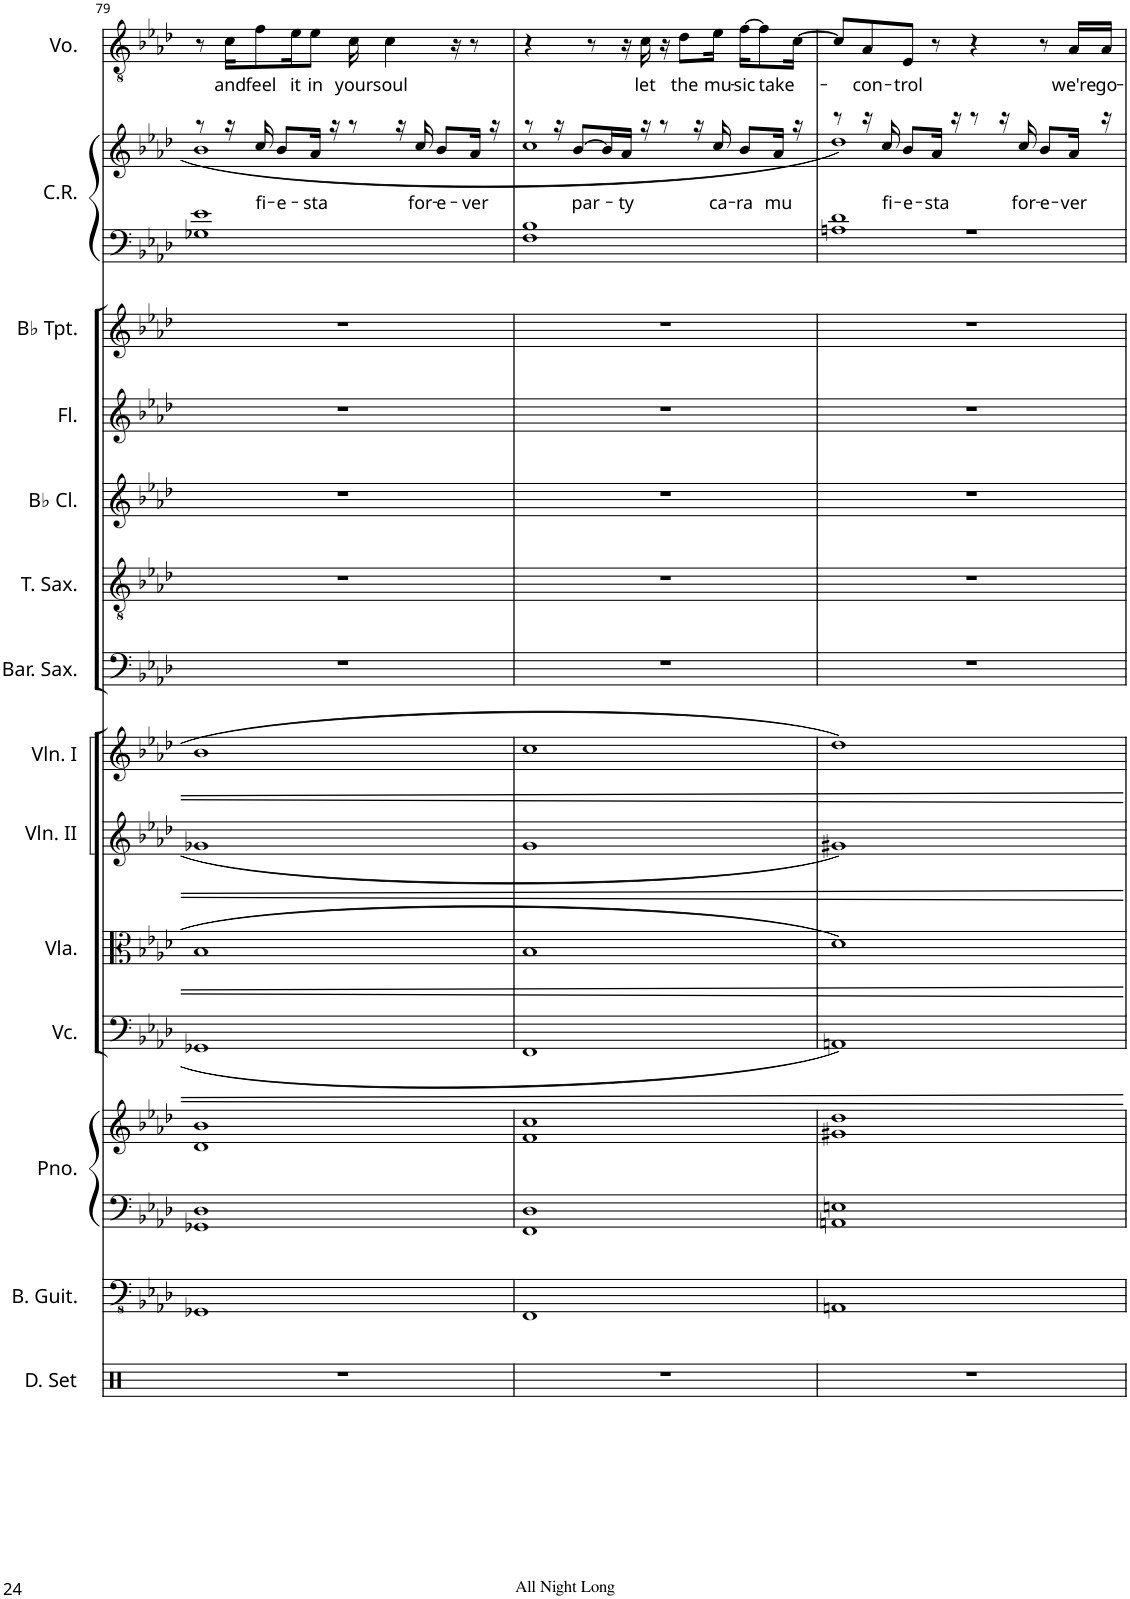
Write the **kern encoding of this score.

**kern	**kern	**kern	**kern	**kern	**kern	**kern	**kern	**kern	**kern	**kern	**kern	**kern	**kern	**kern	**text	**kern	**text
*part14	*part13	*part12	*part12	*part11	*part10	*part9	*part8	*part7	*part6	*part5	*part4	*part3	*part2	*part2	*part2	*part1	*part1
*staff16	*staff15	*staff14	*staff13	*staff12	*staff11	*staff10	*staff9	*staff8	*staff7	*staff6	*staff5	*staff4	*staff3	*staff2	*staff2	*staff1	*staff1
*I"Drumset	*I"Bass Guitar	*I"Piano	*	*I"Violoncello	*I"Viola	*I"Violin II	*I"Violin I	*I"Baritone Saxophone	*I"Tenor Saxophone	*I"Bb Clarinet	*I"Flute	*I"Bb Trumpet	*I"Choir Reduction	*	*	*I"Voice	*
*I'D. Set	*I'B. Guit.	*I'Pno.	*	*I'Vc.	*I'Vla.	*I'Vln. II	*I'Vln. I	*I'Bar. Sax.	*I'T. Sax.	*I'Bb Cl.	*I'Fl.	*I'Bb Tpt.	*I'C.R.	*	*	*I'Vo.	*
!!LO:PB:g=z
*clefX	*clefFv4	*clefF4	*clefG2	*clefF4	*clefC3	*clefG2	*clefG2	*clefF4	*clefGv2	*clefG2	*clefG2	*clefG2	*clefF4	*clefG2	*	*clefGv2	*
*	*	*	*	*	*	*	*	*ITrd12c21	*ITrd8c14	*ITrd1c2	*	*ITrd1c2	*	*	*	*	*
*k[]	*k[b-e-a-d-]	*k[b-e-a-d-]	*k[b-e-a-d-]	*k[b-e-a-d-]	*k[b-e-a-d-]	*k[b-e-a-d-]	*k[b-e-a-d-]	*k[b-e-a-d-]	*k[b-e-a-d-]	*k[b-e-a-d-]	*k[b-e-a-d-]	*k[b-e-a-d-]	*k[b-e-a-d-]	*k[b-e-a-d-]	*	*k[b-e-a-d-]	*
*M4/4	*M4/4	*M4/4	*M4/4	*M4/4	*M4/4	*M4/4	*M4/4	*M4/4	*M4/4	*M4/4	*M4/4	*M4/4	*M4/4	*M4/4	*	*M4/4	*
=79	=79	=79	=79	=79	=79	=79	=79	=79	=79	=79	=79	=79	=79	=79	=79	=79	=79
*	*	*	*	*	*	*	*	*	*	*	*	*	*	*^	*	*	*
1r	1GGG-X	1GG-X 1D-	1d- 1b-	1GG-X	1B-	1g-X	1b-	1r	1r	1r	1r	1r	1G-X 1e-	8r	1b-	.	8r	.
!	!	!	!	!	!	!	!	!	!	!	!	!	!	!	!	!	!	!LO:LY:b
.	.	.	.	.	.	.	.	.	.	.	.	.	.	16r	.	.	16c\KL	and
!	!	!	!	!	!	!	!	!	!	!	!	!	!	!	!	!LO:LY:b	!	!LO:LY:b
.	.	.	.	.	.	.	.	.	.	.	.	.	.	16cc/	.	fi-	8f\	feel
!	!	!	!	!	!	!	!	!	!	!	!	!	!	!	!	!LO:LY:b	!	!
.	.	.	.	.	.	.	.	.	.	.	.	.	.	8b-/L	.	-e-	.	.
!	!	!	!	!	!	!	!	!	!	!	!	!	!	!	!	!	!	!LO:LY:b
.	.	.	.	.	.	.	.	.	.	.	.	.	.	.	.	.	16e-\K	it
!	!	!	!	!	!	!	!	!	!	!	!	!	!	!	!	!LO:LY:b	!	!LO:LY:b
.	.	.	.	.	.	.	.	.	.	.	.	.	.	16a-/Jk	.	-sta	8e-\J	in
.	.	.	.	.	.	.	.	.	.	.	.	.	.	16r	.	.	.	.
!	!	!	!	!	!	!	!	!	!	!	!	!	!	!	!	!	!	!LO:LY:b
.	.	.	.	.	.	.	.	.	.	.	.	.	.	8r	.	.	16c\	your
!	!	!	!	!	!	!	!	!	!	!	!	!	!	!	!	!	!	!LO:LY:b
.	.	.	.	.	.	.	.	.	.	.	.	.	.	.	.	.	4c\	soul
.	.	.	.	.	.	.	.	.	.	.	.	.	.	16r	.	.	.	.
!	!	!	!	!	!	!	!	!	!	!	!	!	!	!	!	!LO:LY:b	!	!
.	.	.	.	.	.	.	.	.	.	.	.	.	.	16cc/	.	for-	.	.
!	!	!	!	!	!	!	!	!	!	!	!	!	!	!	!	!LO:LY:b	!	!
.	.	.	.	.	.	.	.	.	.	.	.	.	.	8b-/L	.	-e-	.	.
.	.	.	.	.	.	.	.	.	.	.	.	.	.	.	.	.	16r	.
!	!	!	!	!	!	!	!	!	!	!	!	!	!	!	!	!LO:LY:b	!	!
.	.	.	.	.	.	.	.	.	.	.	.	.	.	16a-/Jk	.	-ver	8r	.
.	.	.	.	.	.	.	.	.	.	.	.	.	.	16r	.	.	.	.
=80	=80	=80	=80	=80	=80	=80	=80	=80	=80	=80	=80	=80	=80	=80	=80	=80	=80	=80
*	*	*	*	*	*	*	*	*	*	*	*	*	*^	*	*	*	*	*
1r	1FFF	1FF 1D-	1f 1cc	1FF	1B-	1g	1cc	1r	1r	1r	1r	1r	1B-	1F	8r	1cc	.	4r	.
.	.	.	.	.	.	.	.	.	.	.	.	.	.	.	16r	.	.	.	.
!	!	!	!	!	!	!	!	!	!	!	!	!	!	!	!	!	!LO:LY:b	!	!
.	.	.	.	.	.	.	.	.	.	.	.	.	.	.	[8b-/L	.	par-	.	.
.	.	.	.	.	.	.	.	.	.	.	.	.	.	.	.	.	.	8r	.
.	.	.	.	.	.	.	.	.	.	.	.	.	.	.	16b-/L]	.	.	.	.
!	!	!	!	!	!	!	!	!	!	!	!	!	!	!	!	!	!LO:LY:b	!	!
.	.	.	.	.	.	.	.	.	.	.	.	.	.	.	16a-/JJ	.	-ty	16r	.
!	!	!	!	!	!	!	!	!	!	!	!	!	!	!	!	!	!	!	!LO:LY:b
.	.	.	.	.	.	.	.	.	.	.	.	.	.	.	16r	.	.	16c\	let
.	.	.	.	.	.	.	.	.	.	.	.	.	.	.	8r	.	.	16r	.
!	!	!	!	!	!	!	!	!	!	!	!	!	!	!	!	!	!	!	!LO:LY:b
.	.	.	.	.	.	.	.	.	.	.	.	.	.	.	.	.	.	8d-\L	the
.	.	.	.	.	.	.	.	.	.	.	.	.	.	.	16r	.	.	.	.
!	!	!	!	!	!	!	!	!	!	!	!	!	!	!	!	!	!LO:LY:b	!	!LO:LY:b
.	.	.	.	.	.	.	.	.	.	.	.	.	.	.	16cc/	.	ca-	16e-\Jk	mu-
!	!	!	!	!	!	!	!	!	!	!	!	!	!	!	!	!	!LO:LY:b	!	!LO:LY:b
.	.	.	.	.	.	.	.	.	.	.	.	.	.	.	8b-/L	.	-ra	[16f\KL	-sic
!	!	!	!	!	!	!	!	!	!	!	!	!	!	!	!	!	!	!	!LO:LY:b
.	.	.	.	.	.	.	.	.	.	.	.	.	.	.	.	.	.	8f\]	take-
!	!	!	!	!	!	!	!	!	!	!	!	!	!	!	!	!	!LO:LY:b	!	!
.	.	.	.	.	.	.	.	.	.	.	.	.	.	.	16a-/Jk	.	mu	.	.
.	.	.	.	.	.	.	.	.	.	.	.	.	.	.	16r	.	.	[16c\Jk	.
=81	=81	=81	=81	=81	=81	=81	=81	=81	=81	=81	=81	=81	=81	=81	=81	=81	=81	=81	=81
1r	1AAAn	1AAn 1En	1g#X 1dd-	1AAn	1d-	1g#X	1dd-	1r	1r	1r	1r	1r	1r	1An 1d-	8r	1dd-	.	8c/L]	.
!	!	!	!	!	!	!	!	!	!	!	!	!	!	!	!	!	!	!	!LO:LY:b
.	.	.	.	.	.	.	.	.	.	.	.	.	.	.	16r	.	.	8A-/	-con-
!	!	!	!	!	!	!	!	!	!	!	!	!	!	!	!	!	!LO:LY:b	!	!
.	.	.	.	.	.	.	.	.	.	.	.	.	.	.	16cc/	.	fi-	.	.
!	!	!	!	!	!	!	!	!	!	!	!	!	!	!	!	!	!LO:LY:b	!	!LO:LY:b
.	.	.	.	.	.	.	.	.	.	.	.	.	.	.	8b-/L	.	-e-	8E-/J	-trol
!	!	!	!	!	!	!	!	!	!	!	!	!	!	!	!	!	!LO:LY:b	!	!
.	.	.	.	.	.	.	.	.	.	.	.	.	.	.	16a-/Jk	.	-sta	8r	.
.	.	.	.	.	.	.	.	.	.	.	.	.	.	.	16r	.	.	.	.
.	.	.	.	.	.	.	.	.	.	.	.	.	.	.	8r	.	.	4r	.
.	.	.	.	.	.	.	.	.	.	.	.	.	.	.	16r	.	.	.	.
!	!	!	!	!	!	!	!	!	!	!	!	!	!	!	!	!	!LO:LY:b	!	!
.	.	.	.	.	.	.	.	.	.	.	.	.	.	.	16cc/	.	for-	.	.
!	!	!	!	!	!	!	!	!	!	!	!	!	!	!	!	!	!LO:LY:b	!	!
.	.	.	.	.	.	.	.	.	.	.	.	.	.	.	8b-/L	.	-e-	8r	.
!	!	!	!	!	!	!	!	!	!	!	!	!	!	!	!	!	!LO:LY:b	!	!LO:LY:b
.	.	.	.	.	.	.	.	.	.	.	.	.	.	.	16a-/Jk	.	-ver	16A-/LL	we're
!	!	!	!	!	!	!	!	!	!	!	!	!	!	!	!	!	!	!	!LO:LY:b
.	.	.	.	.	.	.	.	.	.	.	.	.	.	.	16r	.	.	16A-/JJ	go-
*	*	*	*	*	*	*	*	*	*	*	*	*	*v	*v	*	*	*	*	*
*	*	*	*	*	*	*	*	*	*	*	*	*	*	*v	*v	*	*	*
=	=	=	=	=	=	=	=	=	=	=	=	=	=	=	=	=	=
*-	*-	*-	*-	*-	*-	*-	*-	*-	*-	*-	*-	*-	*-	*-	*-	*-	*-
